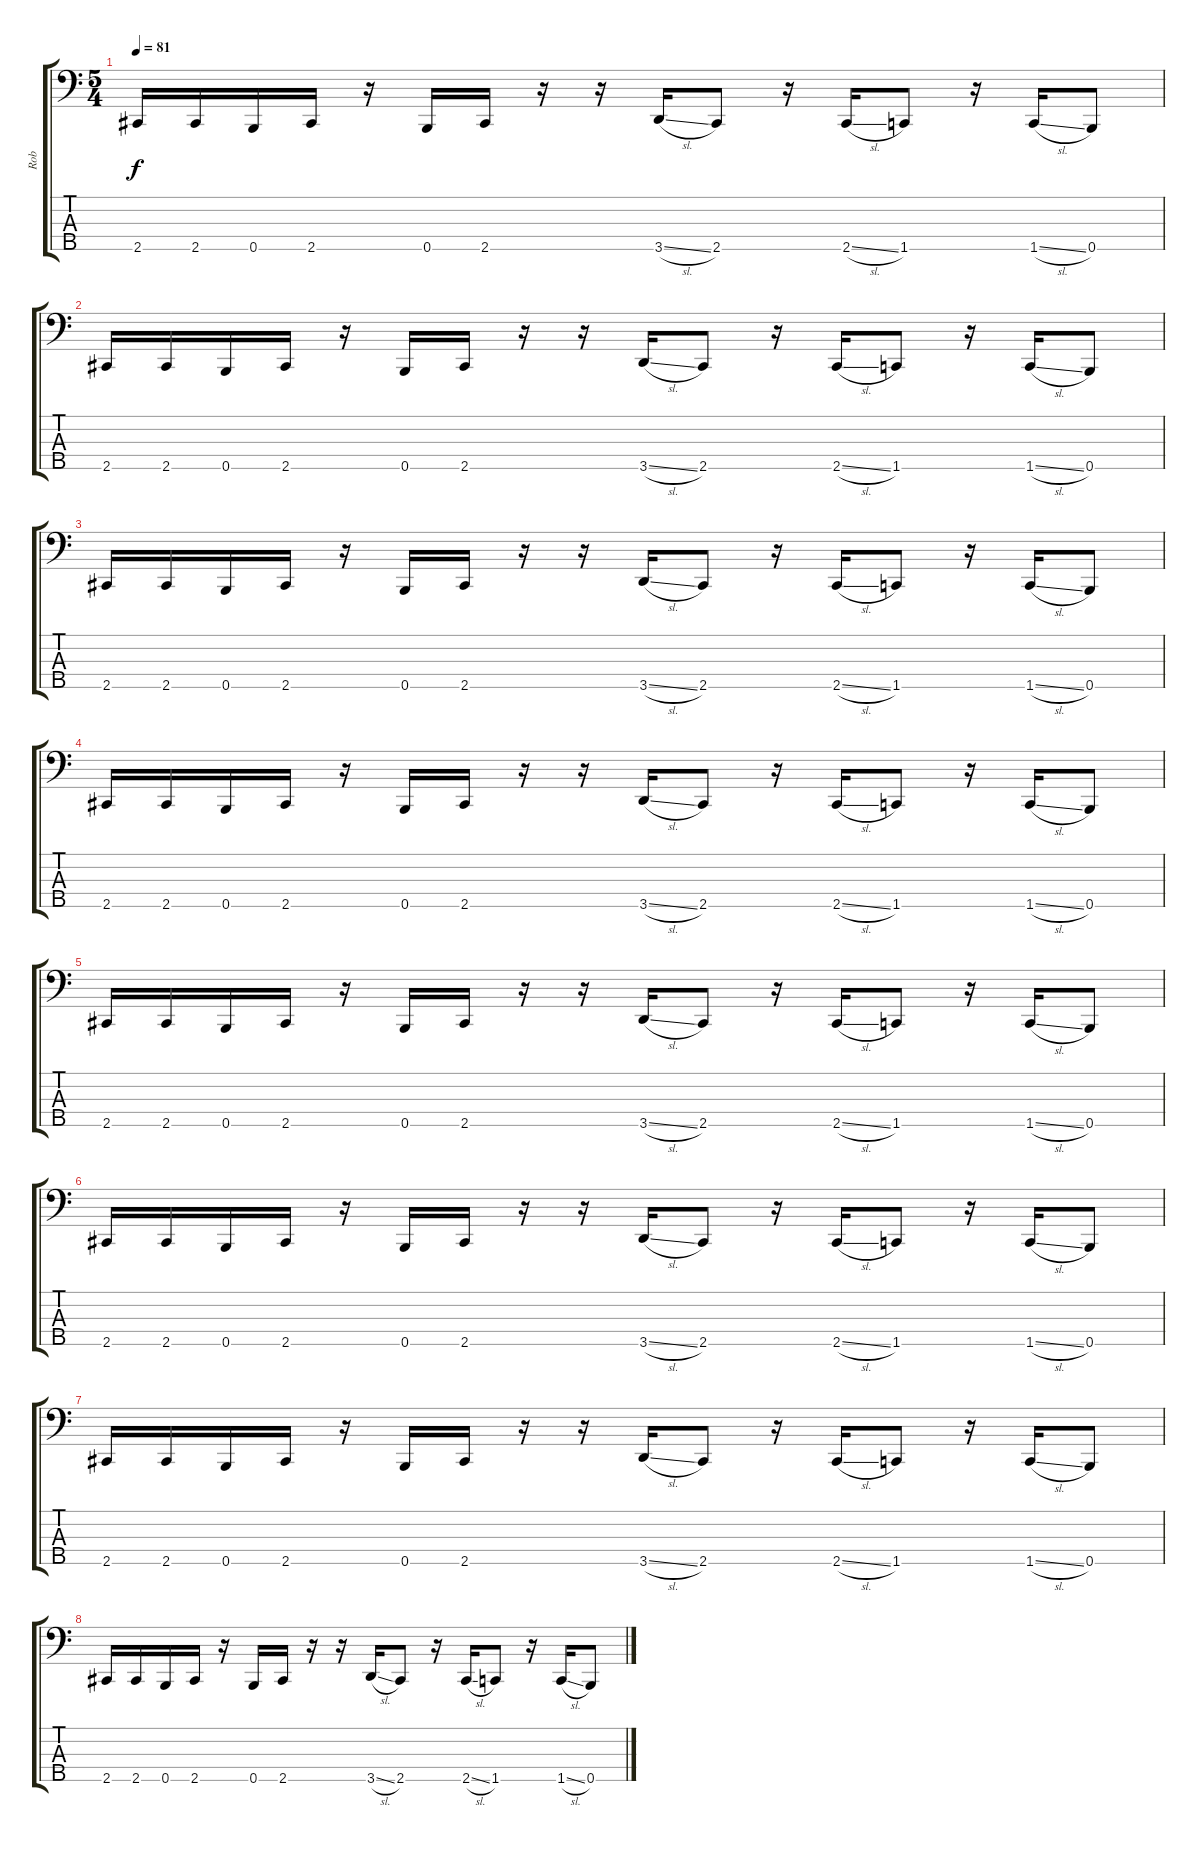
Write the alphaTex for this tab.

\track ("Rob" "Rob") {instrument electricbassfinger}
\staff {score tabs}
\tuning (G2 D2 A1 E1 B0) {hide}
\ts (5 4)
\tempo 81
\clef f4
\ks c
2.5.16{dy f} 2.5.16 0.5.16 2.5.16 r.16 0.5.16 2.5.16 r.16 r.16 3.5{sl}.16 2.5.8 r.16 2.5{sl}.16 1.5.8 r.16 1.5{sl}.16 0.5.8 |
2.5.16 2.5.16 0.5.16 2.5.16 r.16 0.5.16 2.5.16 r.16 r.16 3.5{sl}.16 2.5.8 r.16 2.5{sl}.16 1.5.8 r.16 1.5{sl}.16 0.5.8 |
2.5.16 2.5.16 0.5.16 2.5.16 r.16 0.5.16 2.5.16 r.16 r.16 3.5{sl}.16 2.5.8 r.16 2.5{sl}.16 1.5.8 r.16 1.5{sl}.16 0.5.8 |
2.5.16 2.5.16 0.5.16 2.5.16 r.16 0.5.16 2.5.16 r.16 r.16 3.5{sl}.16 2.5.8 r.16 2.5{sl}.16 1.5.8 r.16 1.5{sl}.16 0.5.8 |
2.5.16 2.5.16 0.5.16 2.5.16 r.16 0.5.16 2.5.16 r.16 r.16 3.5{sl}.16 2.5.8 r.16 2.5{sl}.16 1.5.8 r.16 1.5{sl}.16 0.5.8 |
2.5.16 2.5.16 0.5.16 2.5.16 r.16 0.5.16 2.5.16 r.16 r.16 3.5{sl}.16 2.5.8 r.16 2.5{sl}.16 1.5.8 r.16 1.5{sl}.16 0.5.8 |
2.5.16 2.5.16 0.5.16 2.5.16 r.16 0.5.16 2.5.16 r.16 r.16 3.5{sl}.16 2.5.8 r.16 2.5{sl}.16 1.5.8 r.16 1.5{sl}.16 0.5.8 |
2.5.16 2.5.16 0.5.16 2.5.16 r.16 0.5.16 2.5.16 r.16 r.16 3.5{sl}.16 2.5.8 r.16 2.5{sl}.16 1.5.8 r.16 1.5{sl}.16 0.5.8
